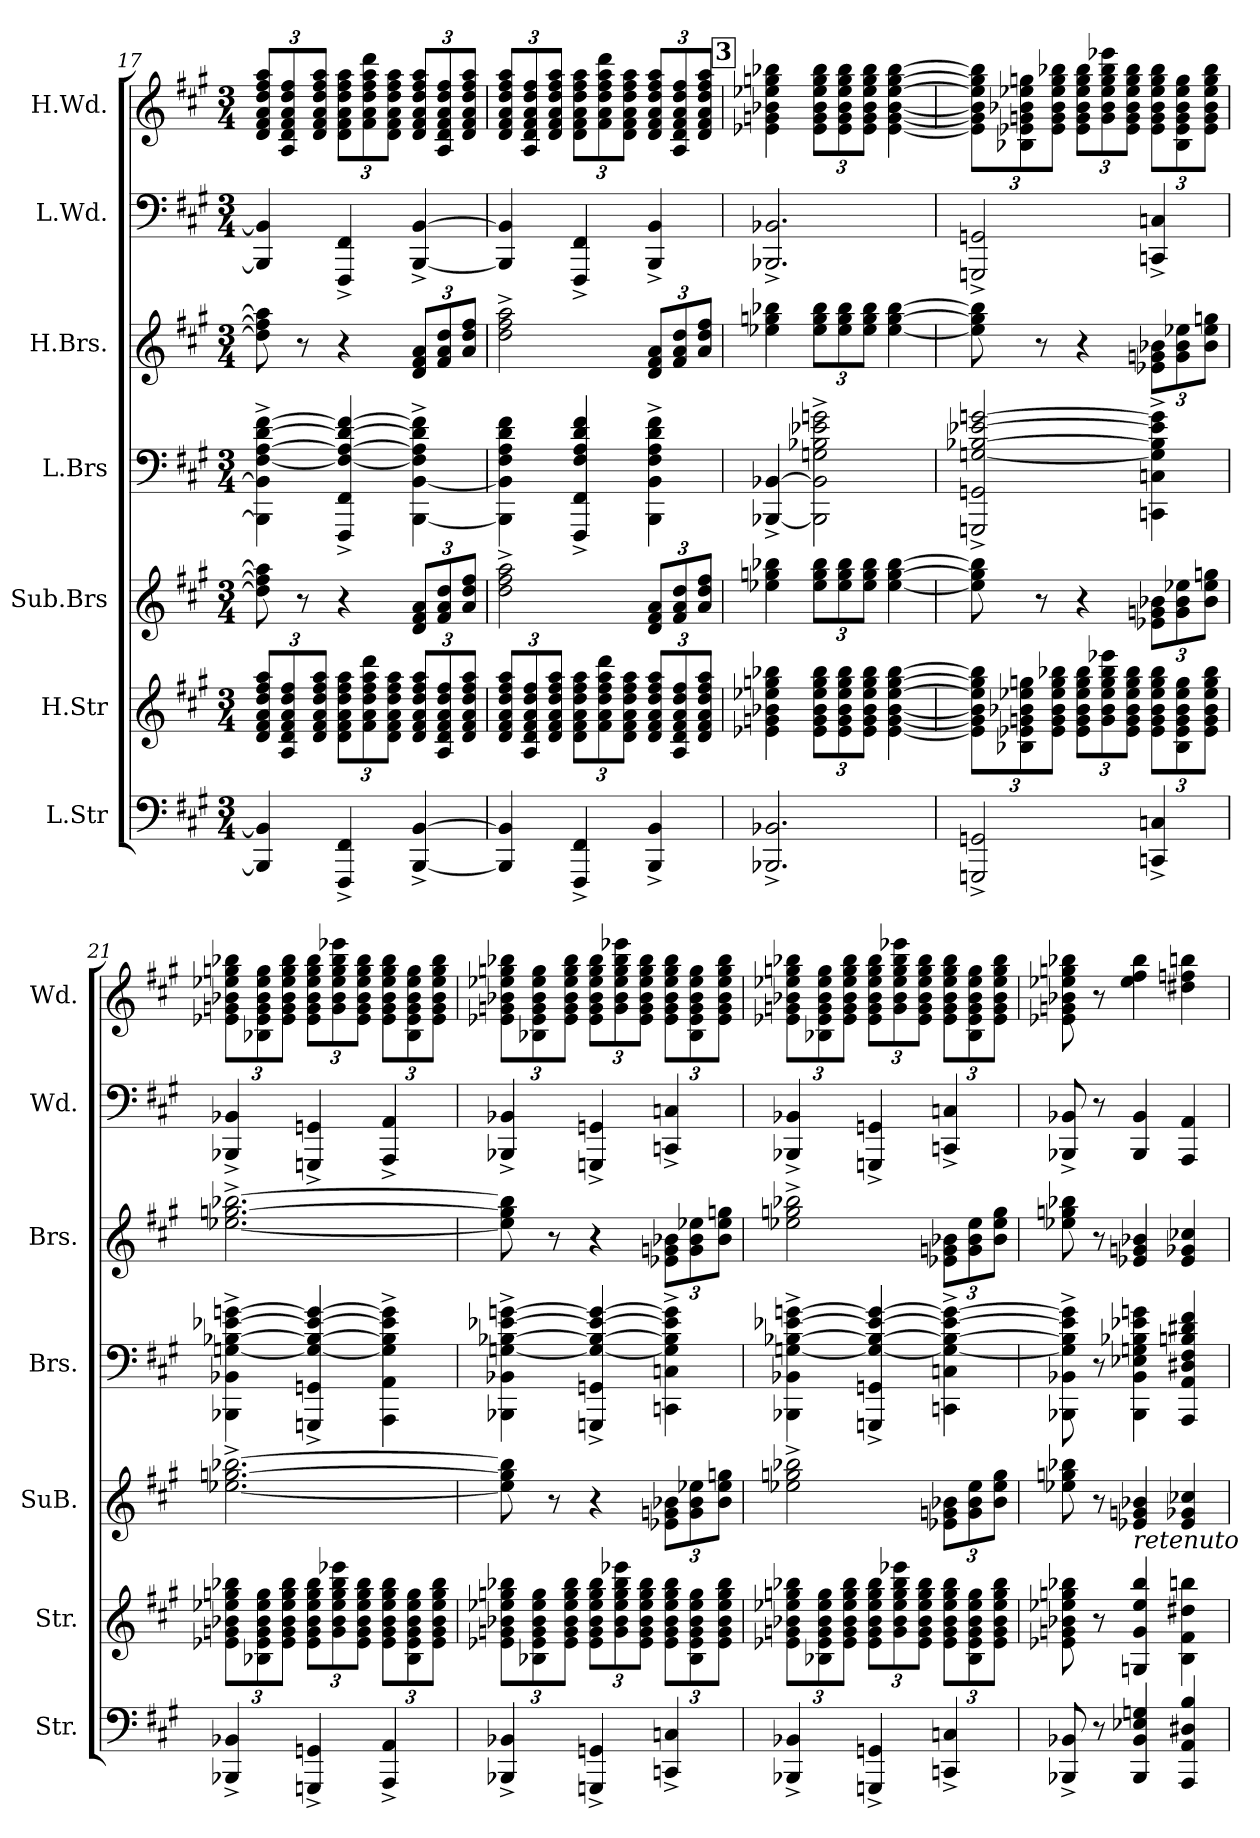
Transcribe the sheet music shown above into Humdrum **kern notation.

**kern	**kern	**kern	**kern	**kern	**kern	**kern
*part7	*part6	*part5	*part4	*part3	*part2	*part1
*staff7	*staff6	*staff5	*staff4	*staff3	*staff2	*staff1
*I"L.Str	*I"H.Str	*I"Sub.Brs	*I"L.Brs	*I"H.Brs.	*I"L.Wd.	*I"H.Wd.
*I'Str.	*I'Str.	*I'SuB.	*I'Brs.	*I'Brs.	*I'Wd.	*I'Wd.
!!LO:PB:g=z
*clefF4	*clefG2	*clefG2	*clefF4	*clefG2	*clefF4	*clefG2
*k[f#c#g#]	*k[f#c#g#]	*k[f#c#g#]	*k[f#c#g#]	*k[f#c#g#]	*k[f#c#g#]	*k[f#c#g#]
*M3/4	*M3/4	*M3/4	*M3/4	*M3/4	*M3/4	*M3/4
*	*Xbrackettup	*	*	*	*	*Xbrackettup
=17	=17	=17	=17	=17	=17	=17
4BBB/] 4BB/]	12d/ 12f#/ 12a/ 12dd/ 12ff#/ 12aa/L	8dd\] 8ff#\] 8aa\]	4BBB\]^ 4BB\]^ [4F#\^ [4A\^ [4d\^ [4f#\^	8dd\] 8ff#\] 8aa\]	4BBB/] 4BB/]	12d/ 12f#/ 12a/ 12dd/ 12ff#/ 12aa/L
.	12A/ 12d/ 12f#/ 12a/ 12dd/ 12ff#/	.	.	.	.	12A/ 12d/ 12f#/ 12a/ 12dd/ 12ff#/
.	.	8r	.	8r	.	.
.	12d/ 12f#/ 12a/ 12dd/ 12ff#/ 12aa/J	.	.	.	.	12d/ 12f#/ 12a/ 12dd/ 12ff#/ 12aa/J
4FFF#/^ 4FF#/^	12d\ 12f#\ 12a\ 12dd\ 12ff#\ 12aa\L	4r	4FFF#/^ 4FF#/^ 4F#/_^ 4A/_^ 4d/_^ 4f#/_^	4r	4FFF#/^ 4FF#/^	12d\ 12f#\ 12a\ 12dd\ 12ff#\ 12aa\L
.	12f#\ 12a\ 12dd\ 12ff#\ 12aa\ 12ddd\	.	.	.	.	12f#\ 12a\ 12dd\ 12ff#\ 12aa\ 12ddd\
.	12d\ 12f#\ 12a\ 12dd\ 12ff#\ 12aa\J	.	.	.	.	12d\ 12f#\ 12a\ 12dd\ 12ff#\ 12aa\J
*	*	*Xbrackettup	*	*Xbrackettup	*	*
[4BBB/^ [4BB/^	12d/ 12f#/ 12a/ 12dd/ 12ff#/ 12aa/L	12d/ 12f#/ 12a/L	[4BBB\^ [4BB\^ 4F#\]^ 4A\]^ 4d\]^ 4f#\]^	12d/ 12f#/ 12a/L	[4BBB/^ [4BB/^	12d/ 12f#/ 12a/ 12dd/ 12ff#/ 12aa/L
.	12A/ 12d/ 12f#/ 12a/ 12dd/ 12ff#/	12f#/ 12a/ 12dd/	.	12f#/ 12a/ 12dd/	.	12A/ 12d/ 12f#/ 12a/ 12dd/ 12ff#/
.	12d/ 12f#/ 12a/ 12dd/ 12ff#/ 12aa/J	12a/ 12dd/ 12ff#/J	.	12a/ 12dd/ 12ff#/J	.	12d/ 12f#/ 12a/ 12dd/ 12ff#/ 12aa/J
=18	=18	=18	=18	=18	=18	=18
4BBB/] 4BB/]	12d/ 12f#/ 12a/ 12dd/ 12ff#/ 12aa/L	2dd\^ 2ff#\^ 2aa\^	4BBB\] 4BB\] 4F#\ 4A\ 4d\ 4f#\	2dd\^ 2ff#\^ 2aa\^	4BBB/] 4BB/]	12d/ 12f#/ 12a/ 12dd/ 12ff#/ 12aa/L
.	12A/ 12d/ 12f#/ 12a/ 12dd/ 12ff#/	.	.	.	.	12A/ 12d/ 12f#/ 12a/ 12dd/ 12ff#/
.	12d/ 12f#/ 12a/ 12dd/ 12ff#/ 12aa/J	.	.	.	.	12d/ 12f#/ 12a/ 12dd/ 12ff#/ 12aa/J
4FFF#/^ 4FF#/^	12d\ 12f#\ 12a\ 12dd\ 12ff#\ 12aa\L	.	4FFF#/^ 4FF#/^ 4F#/^ 4A/^ 4d/^ 4f#/^	.	4FFF#/^ 4FF#/^	12d\ 12f#\ 12a\ 12dd\ 12ff#\ 12aa\L
.	12f#\ 12a\ 12dd\ 12ff#\ 12aa\ 12ddd\	.	.	.	.	12f#\ 12a\ 12dd\ 12ff#\ 12aa\ 12ddd\
.	12d\ 12f#\ 12a\ 12dd\ 12ff#\ 12aa\J	.	.	.	.	12d\ 12f#\ 12a\ 12dd\ 12ff#\ 12aa\J
4BBB/^ 4BB/^	12d/ 12f#/ 12a/ 12dd/ 12ff#/ 12aa/L	12d/ 12f#/ 12a/L	4BBB\^ 4BB\^ 4F#\^ 4A\^ 4d\^ 4f#\^	12d/ 12f#/ 12a/L	4BBB/^ 4BB/^	12d/ 12f#/ 12a/ 12dd/ 12ff#/ 12aa/L
.	12A/ 12d/ 12f#/ 12a/ 12dd/ 12ff#/	12f#/ 12a/ 12dd/	.	12f#/ 12a/ 12dd/	.	12A/ 12d/ 12f#/ 12a/ 12dd/ 12ff#/
.	12d/ 12f#/ 12a/ 12dd/ 12ff#/ 12aa/J	12a/ 12dd/ 12ff#/J	.	12a/ 12dd/ 12ff#/J	.	12d/ 12f#/ 12a/ 12dd/ 12ff#/ 12aa/J
!!LO:REH:place=s1:a:B:fs=14:t=3
=19	=19	=19	=19	=19	=19	=19
2.BBB-X/^ 2.BB-X/^	4e-X\ 4gn\ 4b-X\ 4ee-X\ 4ggn\ 4bb-X\	4ee-X\ 4ggn\ 4bb-X\	[4BBB-X/^ [4BB-X/^	4ee-X\ 4ggn\ 4bb-X\	2.BBB-X/^ 2.BB-X/^	4e-X\ 4gn\ 4b-X\ 4ee-X\ 4ggn\ 4bb-X\
.	12e-\ 12g\ 12b-\ 12ee-\ 12gg\ 12bb-\L	12ee-\ 12gg\ 12bb-\L	2BBB-\]^ 2BB-\]^ 2Gn\^ 2B-X\^ 2e-X\^ 2gn\^	12ee-\ 12gg\ 12bb-\L	.	12e-\ 12g\ 12b-\ 12ee-\ 12gg\ 12bb-\L
.	12e-\ 12g\ 12b-\ 12ee-\ 12gg\ 12bb-\	12ee-\ 12gg\ 12bb-\	.	12ee-\ 12gg\ 12bb-\	.	12e-\ 12g\ 12b-\ 12ee-\ 12gg\ 12bb-\
.	12e-\ 12g\ 12b-\ 12ee-\ 12gg\ 12bb-\J	12ee-\ 12gg\ 12bb-\J	.	12ee-\ 12gg\ 12bb-\J	.	12e-\ 12g\ 12b-\ 12ee-\ 12gg\ 12bb-\J
.	[4e-\ [4g\ [4b-\ [4ee-\ [4gg\ [4bb-\	[4ee-\ [4gg\ [4bb-\	.	[4ee-\ [4gg\ [4bb-\	.	[4e-\ [4g\ [4b-\ [4ee-\ [4gg\ [4bb-\
!!LO:LB:g=z
=20	=20	=20	=20	=20	=20	=20
2GGGn/^ 2GGn/^	12e-\] 12g\] 12b-\] 12ee-\] 12gg\] 12bb-\]L	8ee-\] 8gg\] 8bb-\]	2GGGn/^ 2GGn/^ [2Gn/^ [2B-X/^ [2e-X/^ [2gn/^	8ee-\] 8gg\] 8bb-\]	2GGGn/^ 2GGn/^	12e-\] 12g\] 12b-\] 12ee-\] 12gg\] 12bb-\]L
.	12B-X\ 12e-X\ 12gn\ 12b-X\ 12ee-X\ 12ggn\	.	.	.	.	12B-X\ 12e-X\ 12gn\ 12b-X\ 12ee-X\ 12ggn\
.	.	8r	.	8r	.	.
.	12e-\ 12g\ 12b-\ 12ee-\ 12gg\ 12bb-X\J	.	.	.	.	12e-\ 12g\ 12b-\ 12ee-\ 12gg\ 12bb-X\J
.	12e-\ 12g\ 12b-\ 12ee-\ 12gg\ 12bb-\L	4r	.	4r	.	12e-\ 12g\ 12b-\ 12ee-\ 12gg\ 12bb-\L
.	12g\ 12b-\ 12ee-\ 12gg\ 12bb-\ 12eee-X\	.	.	.	.	12g\ 12b-\ 12ee-\ 12gg\ 12bb-\ 12eee-X\
.	12e-\ 12g\ 12b-\ 12ee-\ 12gg\ 12bb-\J	.	.	.	.	12e-\ 12g\ 12b-\ 12ee-\ 12gg\ 12bb-\J
4CCn/^ 4Cn/^	12e-\ 12g\ 12b-\ 12ee-\ 12gg\ 12bb-\L	12e-X\ 12gn\ 12b-X\L	4CCn\^ 4Cn\^ 4G\]^ 4B-\]^ 4e-\]^ 4g\]^	12e-X\ 12gn\ 12b-X\L	4CCn/^ 4Cn/^	12e-\ 12g\ 12b-\ 12ee-\ 12gg\ 12bb-\L
.	12B-\ 12e-\ 12g\ 12b-\ 12ee-\ 12gg\	12g\ 12b-\ 12ee-X\	.	12g\ 12b-\ 12ee-X\	.	12B-\ 12e-\ 12g\ 12b-\ 12ee-\ 12gg\
.	12e-\ 12g\ 12b-\ 12ee-\ 12gg\ 12bb-\J	12b-\ 12ee-\ 12ggn\J	.	12b-\ 12ee-\ 12ggn\J	.	12e-\ 12g\ 12b-\ 12ee-\ 12gg\ 12bb-\J
=21	=21	=21	=21	=21	=21	=21
4BBB-X/^ 4BB-X/^	12e-X\ 12gn\ 12b-X\ 12ee-X\ 12ggn\ 12bb-X\L	[2.ee-X\^ [2.ggn\^ [2.bb-X\^	4BBB-X\^ 4BB-X\^ [4Gn\^ [4B-X\^ [4e-X\^ [4gn\^	[2.ee-X\^ [2.ggn\^ [2.bb-X\^	4BBB-X/^ 4BB-X/^	12e-X\ 12gn\ 12b-X\ 12ee-X\ 12ggn\ 12bb-X\L
.	12B-X\ 12e-\ 12g\ 12b-\ 12ee-\ 12gg\	.	.	.	.	12B-X\ 12e-\ 12g\ 12b-\ 12ee-\ 12gg\
.	12e-\ 12g\ 12b-\ 12ee-\ 12gg\ 12bb-\J	.	.	.	.	12e-\ 12g\ 12b-\ 12ee-\ 12gg\ 12bb-\J
4GGGn/^ 4GGn/^	12e-\ 12g\ 12b-\ 12ee-\ 12gg\ 12bb-\L	.	4GGGn/^ 4GGn/^ 4G/_^ 4B-/_^ 4e-/_^ 4g/_^	.	4GGGn/^ 4GGn/^	12e-\ 12g\ 12b-\ 12ee-\ 12gg\ 12bb-\L
.	12g\ 12b-\ 12ee-\ 12gg\ 12bb-\ 12eee-X\	.	.	.	.	12g\ 12b-\ 12ee-\ 12gg\ 12bb-\ 12eee-X\
.	12e-\ 12g\ 12b-\ 12ee-\ 12gg\ 12bb-\J	.	.	.	.	12e-\ 12g\ 12b-\ 12ee-\ 12gg\ 12bb-\J
4AAA/^ 4AA/^	12e-\ 12g\ 12b-\ 12ee-\ 12gg\ 12bb-\L	.	4AAA\^ 4AA\^ 4G\]^ 4B-\]^ 4e-\]^ 4g\]^	.	4AAA/^ 4AA/^	12e-\ 12g\ 12b-\ 12ee-\ 12gg\ 12bb-\L
.	12B-\ 12e-\ 12g\ 12b-\ 12ee-\ 12gg\	.	.	.	.	12B-\ 12e-\ 12g\ 12b-\ 12ee-\ 12gg\
.	12e-\ 12g\ 12b-\ 12ee-\ 12gg\ 12bb-\J	.	.	.	.	12e-\ 12g\ 12b-\ 12ee-\ 12gg\ 12bb-\J
!!LO:PB:g=z
=22	=22	=22	=22	=22	=22	=22
4BBB-X/^ 4BB-X/^	12e-X\ 12gn\ 12b-X\ 12ee-X\ 12ggn\ 12bb-X\L	8ee-\] 8gg\] 8bb-\]	4BBB-X\^ 4BB-X\^ [4Gn\^ [4B-X\^ [4e-X\^ [4gn\^	8ee-\] 8gg\] 8bb-\]	4BBB-X/^ 4BB-X/^	12e-X\ 12gn\ 12b-X\ 12ee-X\ 12ggn\ 12bb-X\L
.	12B-X\ 12e-\ 12g\ 12b-\ 12ee-\ 12gg\	.	.	.	.	12B-X\ 12e-\ 12g\ 12b-\ 12ee-\ 12gg\
.	.	8r	.	8r	.	.
.	12e-\ 12g\ 12b-\ 12ee-\ 12gg\ 12bb-\J	.	.	.	.	12e-\ 12g\ 12b-\ 12ee-\ 12gg\ 12bb-\J
4GGGn/^ 4GGn/^	12e-\ 12g\ 12b-\ 12ee-\ 12gg\ 12bb-\L	4r	4GGGn/^ 4GGn/^ 4G/_^ 4B-/_^ 4e-/_^ 4g/_^	4r	4GGGn/^ 4GGn/^	12e-\ 12g\ 12b-\ 12ee-\ 12gg\ 12bb-\L
.	12g\ 12b-\ 12ee-\ 12gg\ 12bb-\ 12eee-X\	.	.	.	.	12g\ 12b-\ 12ee-\ 12gg\ 12bb-\ 12eee-X\
.	12e-\ 12g\ 12b-\ 12ee-\ 12gg\ 12bb-\J	.	.	.	.	12e-\ 12g\ 12b-\ 12ee-\ 12gg\ 12bb-\J
4CCn/^ 4Cn/^	12e-\ 12g\ 12b-\ 12ee-\ 12gg\ 12bb-\L	12e-X\ 12gn\ 12b-X\L	4CCn\^ 4Cn\^ 4G\]^ 4B-\]^ 4e-\]^ 4g\]^	12e-X\ 12gn\ 12b-X\L	4CCn/^ 4Cn/^	12e-\ 12g\ 12b-\ 12ee-\ 12gg\ 12bb-\L
.	12B-\ 12e-\ 12g\ 12b-\ 12ee-\ 12gg\	12g\ 12b-\ 12ee-X\	.	12g\ 12b-\ 12ee-X\	.	12B-\ 12e-\ 12g\ 12b-\ 12ee-\ 12gg\
.	12e-\ 12g\ 12b-\ 12ee-\ 12gg\ 12bb-\J	12b-\ 12ee-\ 12ggn\J	.	12b-\ 12ee-\ 12ggn\J	.	12e-\ 12g\ 12b-\ 12ee-\ 12gg\ 12bb-\J
=23	=23	=23	=23	=23	=23	=23
4BBB-X/^ 4BB-X/^	12e-X\ 12gn\ 12b-X\ 12ee-X\ 12ggn\ 12bb-X\L	2ee-X\^ 2ggn\^ 2bb-X\^	4BBB-X\^ 4BB-X\^ [4Gn\^ [4B-X\^ [4e-X\^ [4gn\^	2ee-X\^ 2ggn\^ 2bb-X\^	4BBB-X/^ 4BB-X/^	12e-X\ 12gn\ 12b-X\ 12ee-X\ 12ggn\ 12bb-X\L
.	12B-X\ 12e-\ 12g\ 12b-\ 12ee-\ 12gg\	.	.	.	.	12B-X\ 12e-\ 12g\ 12b-\ 12ee-\ 12gg\
.	12e-\ 12g\ 12b-\ 12ee-\ 12gg\ 12bb-\J	.	.	.	.	12e-\ 12g\ 12b-\ 12ee-\ 12gg\ 12bb-\J
4GGGn/^ 4GGn/^	12e-\ 12g\ 12b-\ 12ee-\ 12gg\ 12bb-\L	.	4GGGn/^ 4GGn/^ 4G/_^ 4B-/_^ 4e-/_^ 4g/_^	.	4GGGn/^ 4GGn/^	12e-\ 12g\ 12b-\ 12ee-\ 12gg\ 12bb-\L
.	12g\ 12b-\ 12ee-\ 12gg\ 12bb-\ 12eee-X\	.	.	.	.	12g\ 12b-\ 12ee-\ 12gg\ 12bb-\ 12eee-X\
.	12e-\ 12g\ 12b-\ 12ee-\ 12gg\ 12bb-\J	.	.	.	.	12e-\ 12g\ 12b-\ 12ee-\ 12gg\ 12bb-\J
4CCn/^ 4Cn/^	12e-\ 12g\ 12b-\ 12ee-\ 12gg\ 12bb-\L	12e-X\ 12gn\ 12b-X\L	4CCn\^ 4Cn\^ 4G\_^ 4B-\_^ 4e-\_^ 4g\_^	12e-X\ 12gn\ 12b-X\L	4CCn/^ 4Cn/^	12e-\ 12g\ 12b-\ 12ee-\ 12gg\ 12bb-\L
.	12B-\ 12e-\ 12g\ 12b-\ 12ee-\ 12gg\	12g\ 12b-\ 12ee-\	.	12g\ 12b-\ 12ee-\	.	12B-\ 12e-\ 12g\ 12b-\ 12ee-\ 12gg\
.	12e-\ 12g\ 12b-\ 12ee-\ 12gg\ 12bb-\J	12b-\ 12ee-\ 12gg\J	.	12b-\ 12ee-\ 12gg\J	.	12e-\ 12g\ 12b-\ 12ee-\ 12gg\ 12bb-\J
=24	=24	=24	=24	=24	=24	=24
*	*	*	*	*	*	*MM88
8BBB-X/^ 8BB-X/^	8e-X\ 8gn\ 8b-X\ 8ee-X\ 8ggn\ 8bb-X\	8ee-X\ 8ggn\ 8bb-X\	8BBB-X\^ 8BB-X\^ 8G\]^ 8B-\]^ 8e-\]^ 8g\]^	8ee-X\ 8ggn\ 8bb-X\	8BBB-X/^ 8BB-X/^	8e-X\ 8gn\ 8b-X\ 8ee-X\ 8ggn\ 8bb-X\
8r	8r	8r	8r	8r	8r	8r
!	!LO:TX:a:i:t=retenuto	!	!	!	!	!
4BBB-/ 4BB-/ 4E-X/ 4Gn/	4Gn/ 4g/ 4ee-/ 4bb-/	4e-X/ 4gn/ 4b-X/	4BBB-\ 4BB-\ 4E-X\ 4Gn\ 4B-X\ 4e-X\ 4gn\	4e-X/ 4gn/ 4b-X/	4BBB-/ 4BB-/	4ee-\ 4ff#\ 4bb-\
4AAA/ 4AA/ 4D#X/ 4B/	4B\ 4f#\ 4dd#X\ 4bbn\	4e-/ 4g-X/ 4cc-X/	4AAA/ 4AA/ 4D#X/ 4F#/ 4Bn/ 4d#X/ 4f#/	4e-/ 4g-X/ 4cc-X/	4AAA/ 4AA/	4dd#X\ 4ffn\ 4bbn\
=	=	=	=	=	=	=
*-	*-	*-	*-	*-	*-	*-
